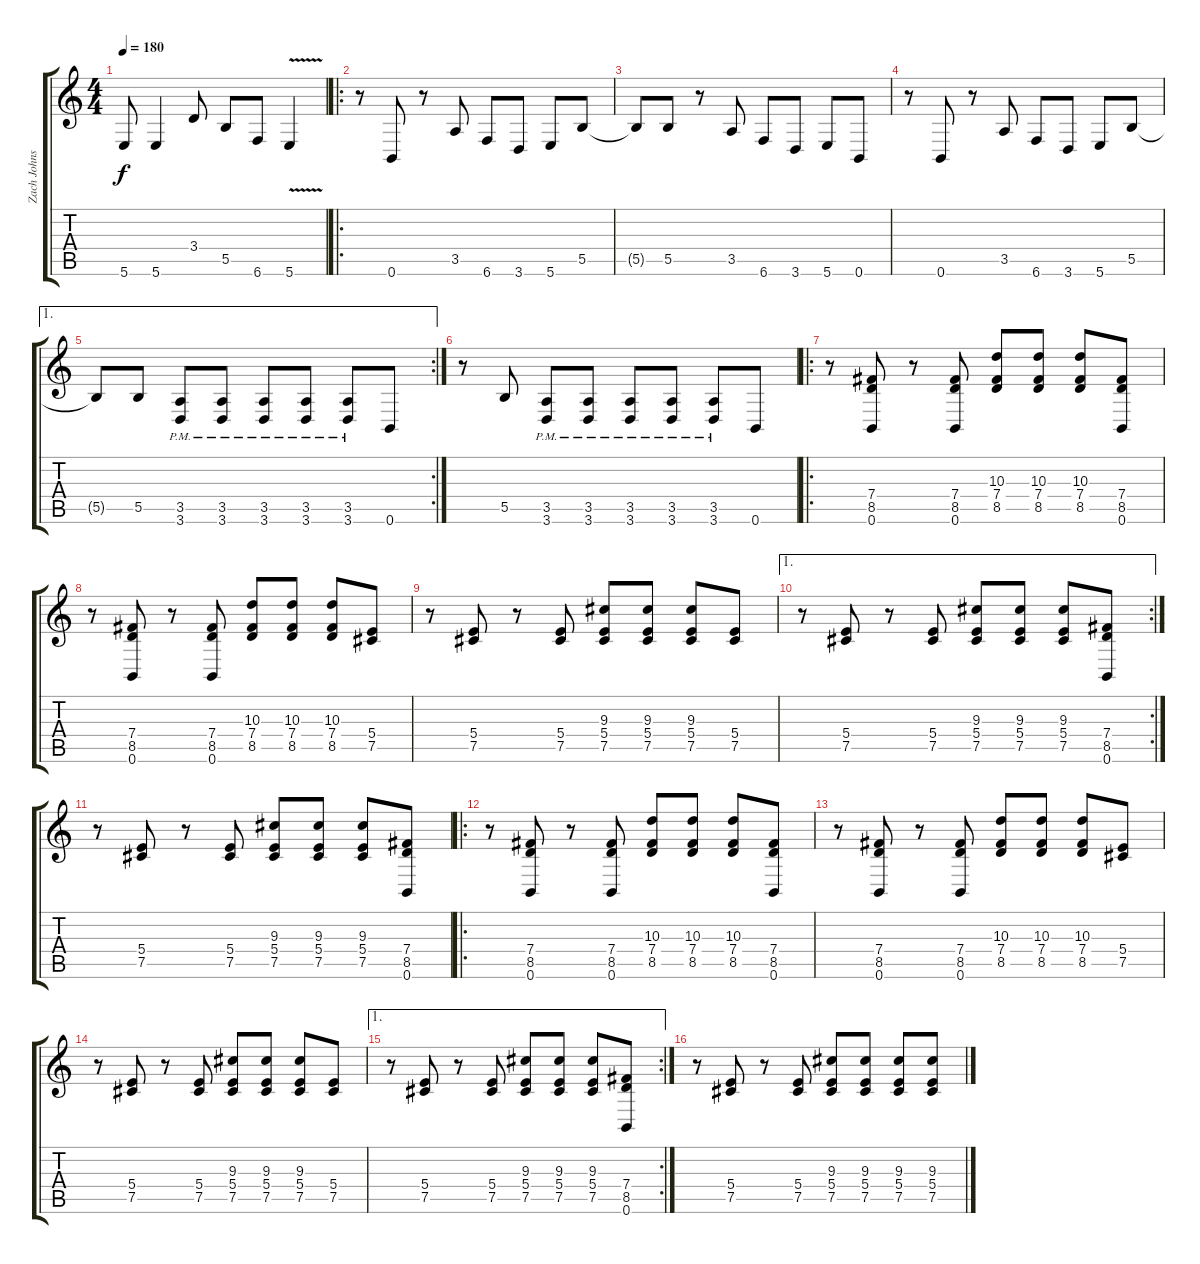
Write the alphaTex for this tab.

\track ("Zach Johnson" "Zach Johns") {instrument distortionguitar}
\staff {score tabs}
\tuning (Db4 Ab3 E3 B2 Gb2 B1) {hide}
\ts (4 4)
\tempo 180
\clef g2
\ks c
5.6{t}.8{dy f} 5.6.4 3.4.8 5.5.8 6.6.8 5.6{v}.4 |
\ro
r.8{instrument distortionguitar} 0.6.8 r.8 3.5.8 6.6.8 3.6.8 5.6.8 5.5.8 |
5.5{t}.8 5.5.8 r.8 3.5.8 6.6.8 3.6.8 5.6.8 0.6.8 |
r.8 0.6.8 r.8 3.5.8 6.6.8 3.6.8 5.6.8 5.5.8 |
\ae 1
\rc 2
5.5{t}.8 5.5.8 (3.5{pm} 3.6{pm}).8 (3.5{pm} 3.6{pm}).8 (3.5{pm} 3.6{pm}).8 (3.5{pm} 3.6{pm}).8 (3.5{pm} 3.6{pm}).8 0.6.8 |
r.8 5.5.8 (3.5{pm} 3.6{pm}).8 (3.5{pm} 3.6{pm}).8 (3.5{pm} 3.6{pm}).8 (3.5{pm} 3.6{pm}).8 (3.5{pm} 3.6{pm}).8 0.6.8 |
\ro
r.8 (7.4 8.5 0.6).8 r.8 (7.4 8.5 0.6).8 (10.3 7.4 8.5).8 (10.3 7.4 8.5).8 (10.3 7.4 8.5).8 (7.4 8.5 0.6).8 |
r.8 (7.4 8.5 0.6).8 r.8 (7.4 8.5 0.6).8 (10.3 7.4 8.5).8 (10.3 7.4 8.5).8 (10.3 7.4 8.5).8 (5.4 7.5).8 |
r.8 (5.4 7.5).8 r.8 (5.4 7.5).8 (9.3 5.4 7.5).8 (9.3 5.4 7.5).8 (9.3 5.4 7.5).8 (5.4 7.5).8 |
\ae 1
\rc 2
r.8 (5.4 7.5).8 r.8 (5.4 7.5).8 (9.3 5.4 7.5).8 (9.3 5.4 7.5).8 (9.3 5.4 7.5).8 (7.4 8.5 0.6).8 |
r.8 (5.4 7.5).8 r.8 (5.4 7.5).8 (9.3 5.4 7.5).8 (9.3 5.4 7.5).8 (9.3 5.4 7.5).8 (7.4 8.5 0.6).8 |
\ro
r.8 (7.4 8.5 0.6).8 r.8 (7.4 8.5 0.6).8 (10.3 7.4 8.5).8 (10.3 7.4 8.5).8 (10.3 7.4 8.5).8 (7.4 8.5 0.6).8 |
r.8 (7.4 8.5 0.6).8 r.8 (7.4 8.5 0.6).8 (10.3 7.4 8.5).8 (10.3 7.4 8.5).8 (10.3 7.4 8.5).8 (5.4 7.5).8 |
r.8 (5.4 7.5).8 r.8 (5.4 7.5).8 (9.3 5.4 7.5).8 (9.3 5.4 7.5).8 (9.3 5.4 7.5).8 (5.4 7.5).8 |
\ae 1
\rc 2
r.8 (5.4 7.5).8 r.8 (5.4 7.5).8 (9.3 5.4 7.5).8 (9.3 5.4 7.5).8 (9.3 5.4 7.5).8 (7.4 8.5 0.6).8 |
r.8 (5.4 7.5).8 r.8 (5.4 7.5).8 (9.3 5.4 7.5).8 (9.3 5.4 7.5).8 (9.3 5.4 7.5).8 (9.3 5.4 7.5).8
